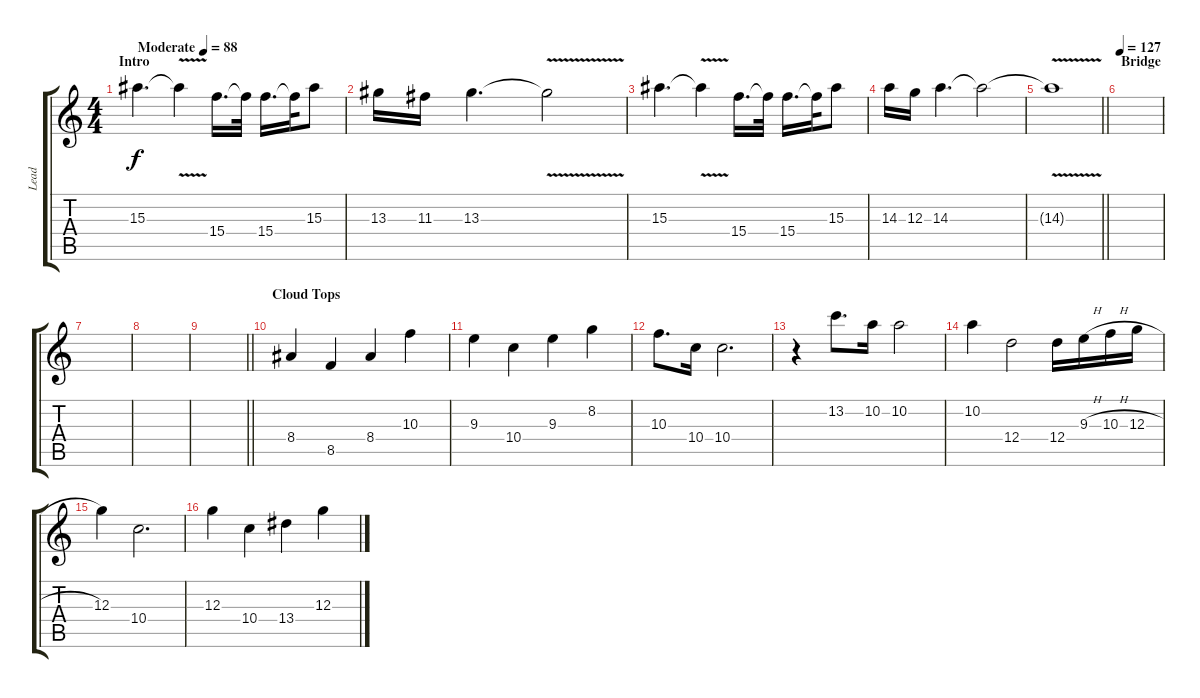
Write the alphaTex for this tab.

\track ("Lead" "Lead") {instrument distortionguitar}
\staff {score tabs}
\tuning (E4 B3 G3 D3 A2 E2) {hide}
\ts (4 4)
\section ("" "Intro")
\tempo (88 "Moderate")
\clef g2
\ks c
15.3.4{d dy f instrument distortionguitar} 15.3{v t}.4 15.4.16{d} 15.4{t}.32 15.4.16{d} 15.4{t}.32 15.3.8 |
13.3.16 11.3.16 13.3.4{d} 13.3{v t}.2 |
15.3.4{d} 15.3{v t}.4 15.4.16{d} 15.4{t}.32 15.4.16{d} 15.4{t}.32 15.3.8 |
14.3.16 12.3.16 14.3.4{d} 14.3{t}.2 |
\barLineRight lightlight
14.3{v t}.1 |
\section ("" "Bridge")
\tempo 127
|
|
|
\barLineRight lightlight
|
\section ("" "Cloud Tops")
8.4.4 8.5.4 8.4.4 10.3.4 |
9.3.4 10.4.4 9.3.4 8.2.4 |
10.3.8{d} 10.4.16 10.4.2{d} |
r.4 13.2.8{d balance 14} 10.2.16 10.2.2 |
10.2.4{balance 8} 12.4.2 12.4.16 9.3{h}.16 10.3{h}.16 12.3{h}.16 |
12.3.4 10.4.2{d} |
12.3.4 10.4.4 13.4.4 12.3.4
